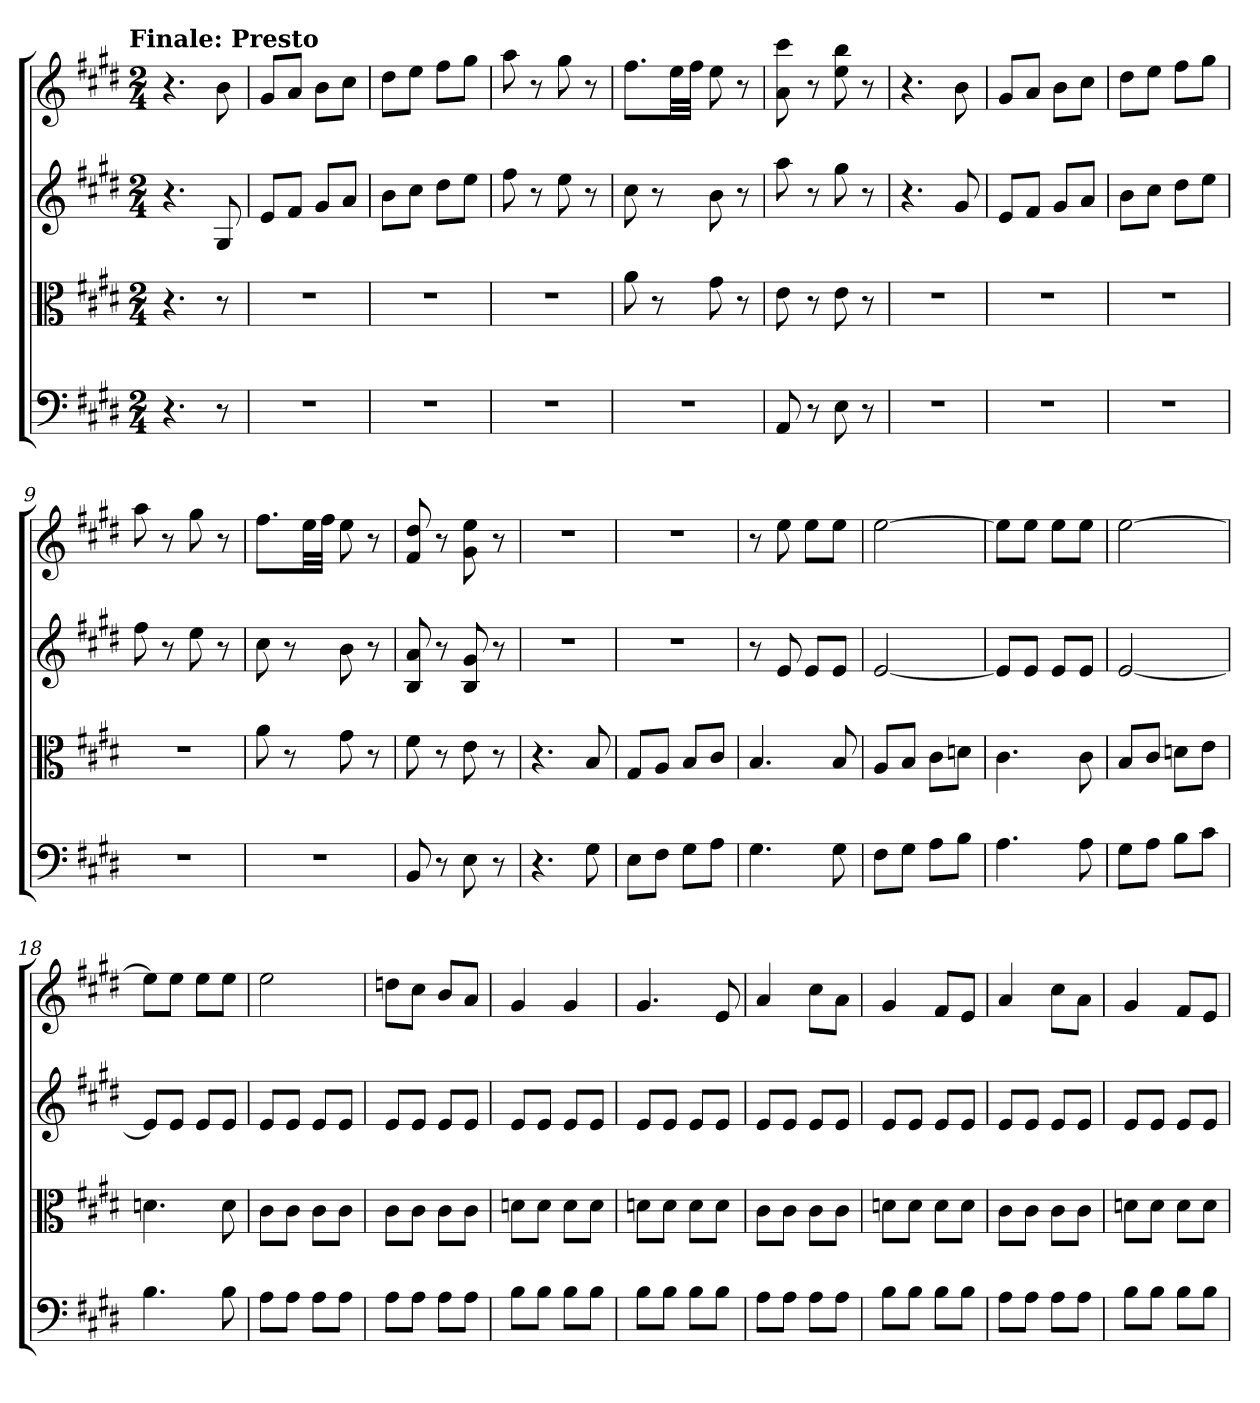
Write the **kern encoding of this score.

**kern	**kern	**kern	**kern
*part4	*part3	*part2	*part1
*staff4	*staff3	*staff2	*staff1
*clefF4	*clefC3	*	*
*k[f#c#g#d#]	*k[f#c#g#d#]	*k[f#c#g#d#]	*k[f#c#g#d#]
*E:	*E:	*E:	*E:
!!LO:TX:omd:t=Finale&colon; Presto
*M2/4	*M2/4	*M2/4	*M2/4
*MM160	*MM160	*MM160	*MM160
=	=	=	=
4.r	4.r	4.r	4.r
8r	8r	8G#	8b
=1	=1	=1	=1
2r	2r	8eL	8g#L
.	.	8f#J	8aJ
.	.	8g#L	8bL
.	.	8aJ	8cc#J
=2	=2	=2	=2
2r	2r	8bL	8dd#L
.	.	8cc#J	8eeJ
.	.	8dd#L	8ff#L
.	.	8eeJ	8gg#J
=3	=3	=3	=3
2r	2r	8ff#	8aa
.	.	8r	8r
.	.	8ee	8gg#
.	.	8r	8r
=4	=4	=4	=4
2r	8a	8cc#	8.ff#L
.	8r	8r	.
.	.	.	32eeLL
.	.	.	32ff#JJJ
.	8g#	8b	8ee
.	8r	8r	8r
=5	=5	=5	=5
8AA	8e	8aa	8a 8ccc#
8r	8r	8r	8r
8E	8e	8gg#	8ee 8bb
8r	8r	8r	8r
=6	=6	=6	=6
2r	2r	4.r	4.r
.	.	8g#	8b
=7	=7	=7	=7
2r	2r	8eL	8g#L
.	.	8f#J	8aJ
.	.	8g#L	8bL
.	.	8aJ	8cc#J
=8	=8	=8	=8
2r	2r	8bL	8dd#L
.	.	8cc#J	8eeJ
.	.	8dd#L	8ff#L
.	.	8eeJ	8gg#J
=9	=9	=9	=9
2r	2r	8ff#	8aa
.	.	8r	8r
.	.	8ee	8gg#
.	.	8r	8r
=10	=10	=10	=10
2r	8a	8cc#	8.ff#L
.	8r	8r	.
.	.	.	32eeLL
.	.	.	32ff#JJJ
.	8g#	8b	8ee
.	8r	8r	8r
=11	=11	=11	=11
8BB	8f#	8B 8a	8f# 8dd#
8r	8r	8r	8r
8E	8e	8B 8g#	8g# 8ee
8r	8r	8r	8r
=12	=12	=12	=12
4.r	4.r	2r	2r
8G#	8B	.	.
=13	=13	=13	=13
8E\L	8G#/L	2r	2r
8F#\J	8A/J	.	.
8G#\L	8B/L	.	.
8A\J	8c#/J	.	.
=14	=14	=14	=14
4.G#	4.B	8r	8r
.	.	8e	8ee
.	.	8eL	8eeL
8G#	8B	8eJ	8eeJ
=15	=15	=15	=15
8F#\L	8A/L	[2e	[2ee
8G#\J	8B/J	.	.
8A\L	8c#\L	.	.
8B\J	8dn\J	.	.
=16	=16	=16	=16
4.A	4.c#	8eL]	8eeL]
.	.	8eJ	8eeJ
.	.	8eL	8eeL
8A	8c#	8eJ	8eeJ
=17	=17	=17	=17
8G#\L	8B/L	[2e	[2ee
8A\J	8c#/J	.	.
8B\L	8dn\L	.	.
8c#\J	8e\J	.	.
=18	=18	=18	=18
4.B	4.dn	8eL]	8eeL]
.	.	8eJ	8eeJ
.	.	8eL	8eeL
8B	8d	8eJ	8eeJ
=19	=19	=19	=19
8A\L	8c#\L	8eL	2ee
8A\J	8c#\J	8eJ	.
8A\L	8c#\L	8eL	.
8A\J	8c#\J	8eJ	.
=20	=20	=20	=20
8A\L	8c#\L	8eL	8ddnL
8A\J	8c#\J	8eJ	8cc#J
8A\L	8c#\L	8eL	8bL
8A\J	8c#\J	8eJ	8aJ
=21	=21	=21	=21
8B\L	8dn\L	8eL	4g#
8B\J	8d\J	8eJ	.
8B\L	8d\L	8eL	4g#
8B\J	8d\J	8eJ	.
=22	=22	=22	=22
8B\L	8dn\L	8eL	4.g#
8B\J	8d\J	8eJ	.
8B\L	8d\L	8eL	.
8B\J	8d\J	8eJ	8e
=23	=23	=23	=23
8A\L	8c#\L	8eL	4a
8A\J	8c#\J	8eJ	.
8A\L	8c#\L	8eL	8cc#L
8A\J	8c#\J	8eJ	8aJ
=24	=24	=24	=24
8B\L	8dn\L	8eL	4g#
8B\J	8d\J	8eJ	.
8B\L	8d\L	8eL	8f#L
8B\J	8d\J	8eJ	8eJ
=25	=25	=25	=25
8A\L	8c#\L	8eL	4a
8A\J	8c#\J	8eJ	.
8A\L	8c#\L	8eL	8cc#L
8A\J	8c#\J	8eJ	8aJ
=26	=26	=26	=26
8B\L	8dn\L	8eL	4g#
8B\J	8d\J	8eJ	.
8B\L	8d\L	8eL	8f#L
8B\J	8d\J	8eJ	8eJ
=	=	=	=
*-	*-	*-	*-
